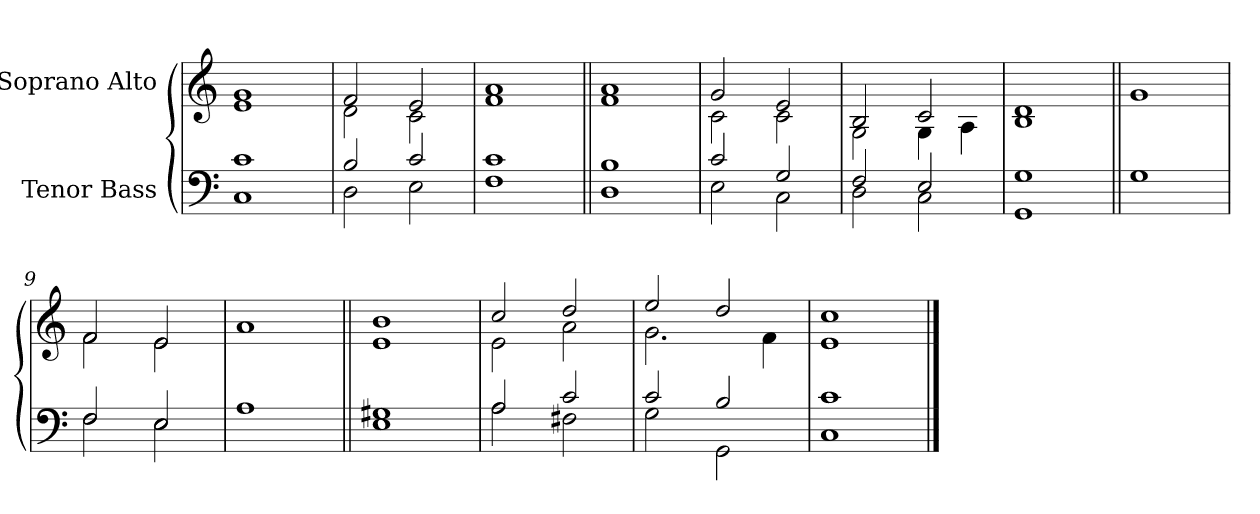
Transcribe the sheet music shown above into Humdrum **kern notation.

**kern	**kern
*part2	*part1
*staff2	*staff1
*I"Tenor Bass	*I"Soprano Alto
*clefF4	*clefG2
*ITrd7c12	*
*k[]	*k[]
*C:	*C:
=1	=1
1CC 1C	1e 1g
=2	=2
*^	*^
2BB/	2DD\	2f/	2d\
2C/	2EE\	2e/	2c\
*v	*v	*	*
*	*v	*v
=3	=3
1FF 1C	1f 1a
=4||	=4||
1DD 1BB	1f 1a
=5	=5
*^	*^
2C/	2EE\	2g/	2c\
2GG/	2CC\	2e/	2c\
=6	=6	=6	=6
2FF/	2DD\	2B/	2G\
2EE/	2CC\	2c/	4G\
.	.	.	4A\
*v	*v	*	*
*	*v	*v
=7	=7
1GGG 1GG	1B 1d
=8||	=8||
1GG	1g
=9	=9
*^	*^
2FF/	2FF\	2f/	2f\
2EE/	2EE\	2e/	2e\
*v	*v	*	*
*	*v	*v
!!LO:LB:g=z
=10	=10
1AA	1a
=11||	=11||
1EE 1GG#X	1e 1b
=12	=12
*^	*^
2AA/	2AA\	2cc/	2e\
2C/	2FF#X\	2dd/	2a\
=13	=13	=13	=13
2C/	2GG\	2ee/	2.g\
2BB/	2GGG\	2dd/	.
.	.	.	4f\
*v	*v	*	*
*	*v	*v
=14	=14
1CC 1C	1e 1cc
==	==
*-	*-
